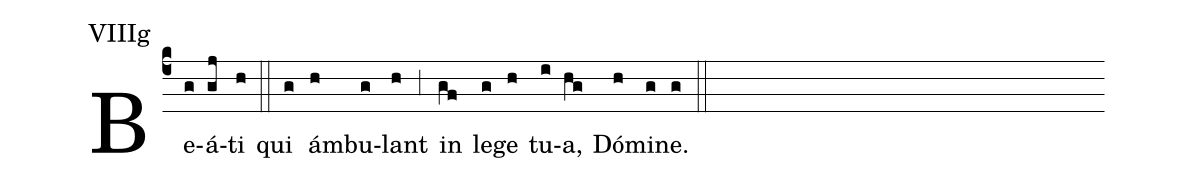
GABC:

annotation: VIIIg;
%%
(c4)Be(g)á(gj)ti(h) (::) qui(g) ám(h)bu(g)lant(h) (,3) in(gf) le(g)ge(h) tu(i)a,(hg) Dó(h)mi(g)ne.(g) (::)
